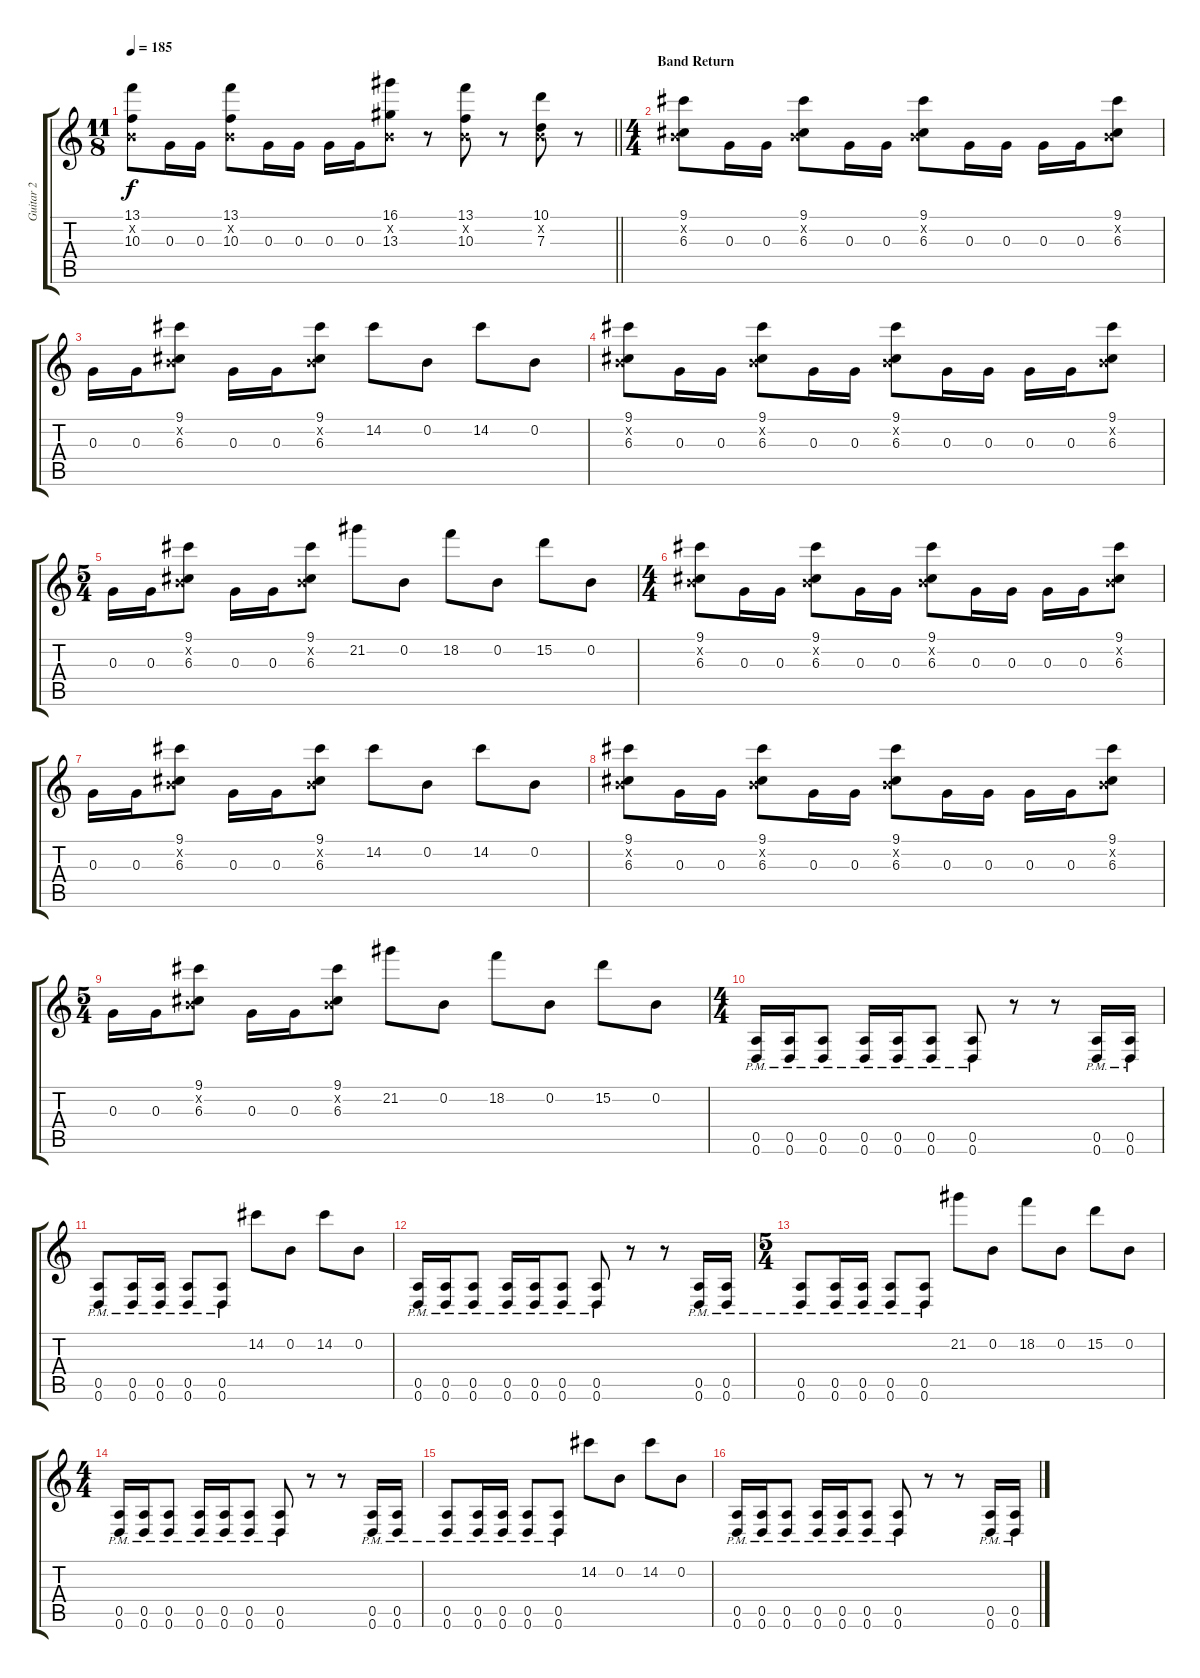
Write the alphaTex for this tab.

\track ("Guitar 2" "Guitar 2") {instrument overdrivenguitar}
\staff {score tabs}
\tuning (E4 B3 G3 D3 A2 D2) {hide}
\ts (11 8)
\tempo 185
\clef g2
\barLineRight lightlight
\ks c
(13.1 0.2{x} 10.3).8{dy f} 0.3.16 0.3.16 (13.1 0.2{x} 10.3).8 0.3.16 0.3.16 0.3.16 0.3.16 (16.1 0.2{x} 13.3).8 r.8 (13.1 0.2{x} 10.3).8 r.8 (10.1 0.2{x} 7.3).8 r.8 |
\ts (4 4)
\section ("" "Band Return")
(9.1 0.2{x} 6.3).8 0.3.16 0.3.16 (9.1 0.2{x} 6.3).8 0.3.16 0.3.16 (9.1 0.2{x} 6.3).8 0.3.16 0.3.16 0.3.16 0.3.16 (9.1 0.2{x} 6.3).8 |
0.3.16 0.3.16 (9.1 0.2{x} 6.3).8 0.3.16 0.3.16 (9.1 0.2{x} 6.3).8 14.2.8 0.2.8 14.2.8 0.2.8 |
(9.1 0.2{x} 6.3).8 0.3.16 0.3.16 (9.1 0.2{x} 6.3).8 0.3.16 0.3.16 (9.1 0.2{x} 6.3).8 0.3.16 0.3.16 0.3.16 0.3.16 (9.1 0.2{x} 6.3).8 |
\ts (5 4)
0.3.16 0.3.16 (9.1 0.2{x} 6.3).8 0.3.16 0.3.16 (9.1 0.2{x} 6.3).8 21.2.8 0.2.8 18.2.8 0.2.8 15.2.8 0.2.8 |
\ts (4 4)
(9.1 0.2{x} 6.3).8 0.3.16 0.3.16 (9.1 0.2{x} 6.3).8 0.3.16 0.3.16 (9.1 0.2{x} 6.3).8 0.3.16 0.3.16 0.3.16 0.3.16 (9.1 0.2{x} 6.3).8 |
0.3.16 0.3.16 (9.1 0.2{x} 6.3).8 0.3.16 0.3.16 (9.1 0.2{x} 6.3).8 14.2.8 0.2.8 14.2.8 0.2.8 |
(9.1 0.2{x} 6.3).8 0.3.16 0.3.16 (9.1 0.2{x} 6.3).8 0.3.16 0.3.16 (9.1 0.2{x} 6.3).8 0.3.16 0.3.16 0.3.16 0.3.16 (9.1 0.2{x} 6.3).8 |
\ts (5 4)
0.3.16 0.3.16 (9.1 0.2{x} 6.3).8 0.3.16 0.3.16 (9.1 0.2{x} 6.3).8 21.2.8 0.2.8 18.2.8 0.2.8 15.2.8 0.2.8 |
\ts (4 4)
(0.5{pm} 0.6{pm}).16 (0.5{pm} 0.6{pm}).16 (0.5{pm} 0.6{pm}).8 (0.5{pm} 0.6{pm}).16 (0.5{pm} 0.6{pm}).16 (0.5{pm} 0.6{pm}).8 (0.5{pm} 0.6{pm}).8 r.8 r.8 (0.5{pm} 0.6{pm}).16 (0.5{pm} 0.6{pm}).16 |
(0.5{pm} 0.6{pm}).8 (0.5{pm} 0.6{pm}).16 (0.5{pm} 0.6{pm}).16 (0.5{pm} 0.6{pm}).8 (0.5{pm} 0.6{pm}).8 14.2.8 0.2.8 14.2.8 0.2.8 |
(0.5{pm} 0.6{pm}).16 (0.5{pm} 0.6{pm}).16 (0.5{pm} 0.6{pm}).8 (0.5{pm} 0.6{pm}).16 (0.5{pm} 0.6{pm}).16 (0.5{pm} 0.6{pm}).8 (0.5{pm} 0.6{pm}).8 r.8 r.8 (0.5{pm} 0.6{pm}).16 (0.5{pm} 0.6{pm}).16 |
\ts (5 4)
(0.5{pm} 0.6{pm}).8 (0.5{pm} 0.6{pm}).16 (0.5{pm} 0.6{pm}).16 (0.5{pm} 0.6{pm}).8 (0.5{pm} 0.6{pm}).8 21.2.8 0.2.8 18.2.8 0.2.8 15.2.8 0.2.8 |
\ts (4 4)
(0.5{pm} 0.6{pm}).16 (0.5{pm} 0.6{pm}).16 (0.5{pm} 0.6{pm}).8 (0.5{pm} 0.6{pm}).16 (0.5{pm} 0.6{pm}).16 (0.5{pm} 0.6{pm}).8 (0.5{pm} 0.6{pm}).8 r.8 r.8 (0.5{pm} 0.6{pm}).16 (0.5{pm} 0.6{pm}).16 |
(0.5{pm} 0.6{pm}).8 (0.5{pm} 0.6{pm}).16 (0.5{pm} 0.6{pm}).16 (0.5{pm} 0.6{pm}).8 (0.5{pm} 0.6{pm}).8 14.2.8 0.2.8 14.2.8 0.2.8 |
(0.5{pm} 0.6{pm}).16 (0.5{pm} 0.6{pm}).16 (0.5{pm} 0.6{pm}).8 (0.5{pm} 0.6{pm}).16 (0.5{pm} 0.6{pm}).16 (0.5{pm} 0.6{pm}).8 (0.5{pm} 0.6{pm}).8 r.8 r.8 (0.5{pm} 0.6{pm}).16 (0.5{pm} 0.6{pm}).16
